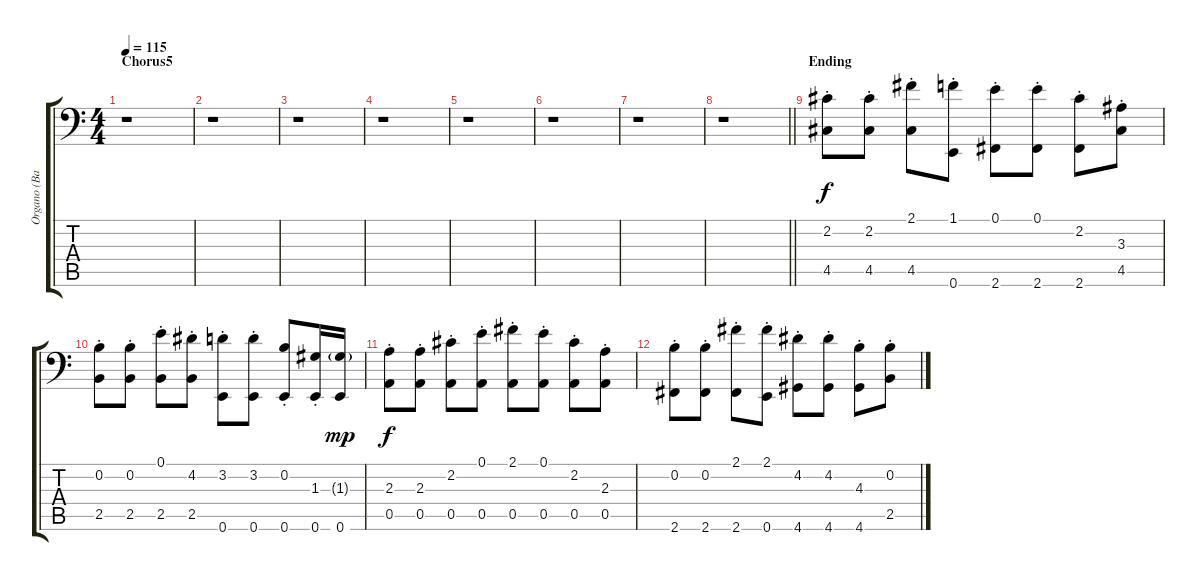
\track ("Organo (Bass + Lead)" "Organo (Ba") {instrument synthbass1}
\staff {score tabs}
\tuning (E3 B2 G2 D2 A1 E1) {hide}
\ts (4 4)
\section ("" "Chorus5")
\tempo 115
\clef f4
\ks c
r.1{dy f} |
r.1 |
r.1 |
r.1 |
r.1 |
r.1 |
r.1 |
\barLineRight lightlight
r.1 |
\section ("" "Ending")
(2.2{st} 4.5{st}).8 (2.2{st} 4.5{st}).8 (2.1{st} 4.5{st}).8 (1.1{st} 0.6{st}).8 (0.1{st} 2.6{st}).8 (0.1{st} 2.6{st}).8 (2.2{st} 2.6{st}).8 (3.3{st} 4.5{st}).8 |
(0.2{st} 2.5{st}).8 (0.2{st} 2.5{st}).8 (0.1{st} 2.5{st}).8 (4.2{st} 2.5{st}).8 (3.2{st} 0.6{st}).8 (3.2{st} 0.6{st}).8 (0.2{st} 0.6{st}).8 (1.3{st} 0.6{st}).16 (1.3{g} 0.6).16{dy mp} |
(2.3{st} 0.5{st}).8{dy f} (2.3{st} 0.5{st}).8 (2.2{st} 0.5{st}).8 (0.1{st} 0.5{st}).8 (2.1{st} 0.5{st}).8 (0.1{st} 0.5{st}).8 (2.2{st} 0.5{st}).8 (2.3{st} 0.5{st}).8 |
(0.2{st} 2.6{st}).8 (0.2{st} 2.6{st}).8 (2.1{st} 2.6{st}).8 (2.1{st} 0.6{st}).8 (4.2{st} 4.6{st}).8 (4.2{st} 4.6{st}).8 (4.3{st} 4.6{st}).8 (0.2{st} 2.5{st}).8
